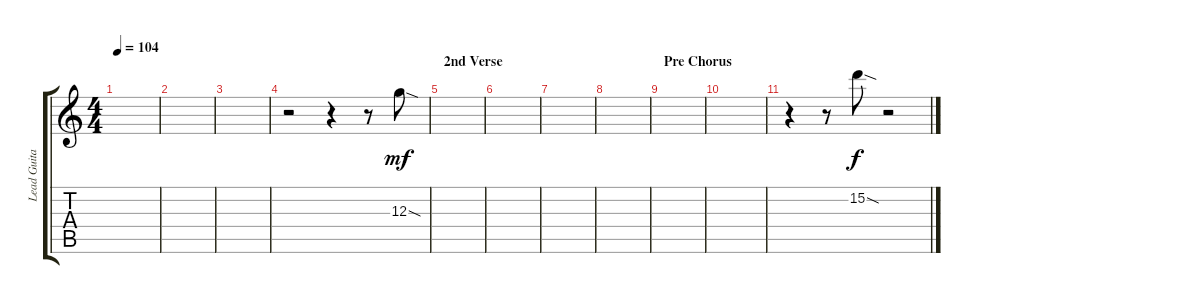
\track ("Lead Guitar overdub" "Lead Guita") {instrument distortionguitar}
\staff {score tabs}
\tuning (E4 B3 G3 D3 A2 E2) {hide}
\ts (4 4)
\tempo 104
\clef g2
\ks c
|
|
|
r.2 r.4 r.8 12.3{sod}.8{dy mf} |
\section ("" "2nd Verse")
|
|
|
|
\section ("" "Pre Chorus")
|
|
r.4 r.8 15.2{sod}.8{dy f} r.2
